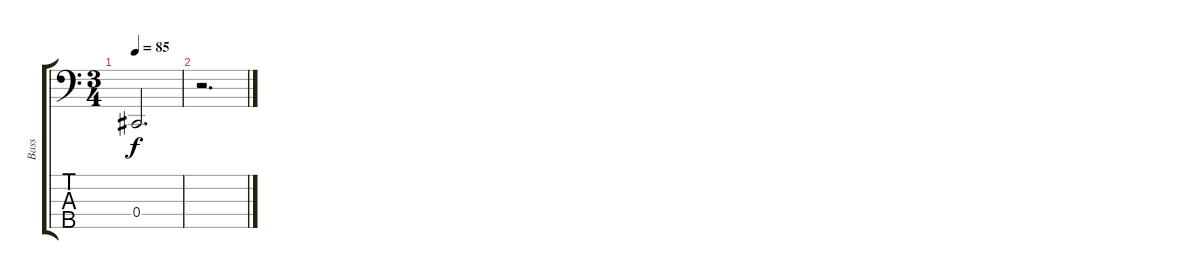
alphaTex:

\track ("Bass" "Bass") {instrument electricbassfinger}
\staff {score tabs}
\tuning (Gb2 Db2 Ab1 Db1 Ab0) {hide}
\ts (3 4)
\tempo 85
\clef f4
\ks c
0.4.2{d dy f} |
r.2{d}
